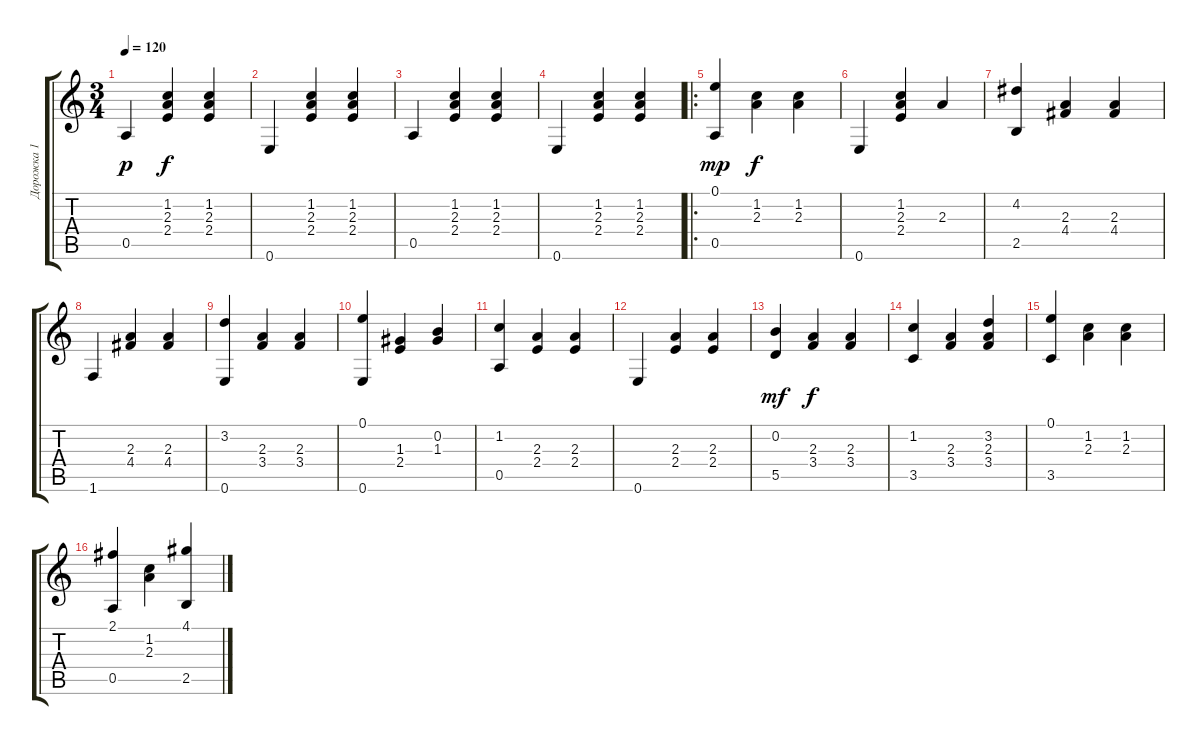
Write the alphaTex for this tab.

\track ("Дорожка 1" "Дорожка 1") {instrument acousticguitarnylon}
\staff {score tabs}
\tuning (E4 B3 G3 D3 A2 E2) {hide}
\ts (3 4)
\tempo 120
\clef g2
\ks c
0.5.4{dy p instrument acousticguitarnylon} (1.2 2.3 2.4).4{dy f} (1.2 2.3 2.4).4 |
0.6.4 (1.2 2.3 2.4).4 (1.2 2.3 2.4).4 |
0.5.4 (1.2 2.3 2.4).4 (1.2 2.3 2.4).4 |
0.6.4 (1.2 2.3 2.4).4 (1.2 2.3 2.4).4 |
\ro
(0.1 0.5).4{dy mp} (1.2 2.3).4{dy f} (1.2 2.3).4 |
0.6.4 (1.2 2.3 2.4).4 2.3.4 |
(4.2 2.5).4 (2.3 4.4).4 (2.3 4.4).4 |
1.6.4 (2.3 4.4).4 (2.3 4.4).4 |
(3.2 0.6).4 (2.3 3.4).4 (2.3 3.4).4 |
(0.1 0.6).4 (1.3 2.4).4 (0.2 1.3).4 |
(1.2 0.5).4 (2.3 2.4).4 (2.3 2.4).4 |
0.6.4 (2.3 2.4).4 (2.3 2.4).4 |
(0.2 5.5).4{dy mf} (2.3 3.4).4{dy f} (2.3 3.4).4 |
(1.2 3.5).4 (2.3 3.4).4 (3.2 2.3 3.4).4 |
(0.1 3.5).4 (1.2 2.3).4 (1.2 2.3).4 |
(2.1 0.5).4 (1.2 2.3).4 (4.1 2.5).4
